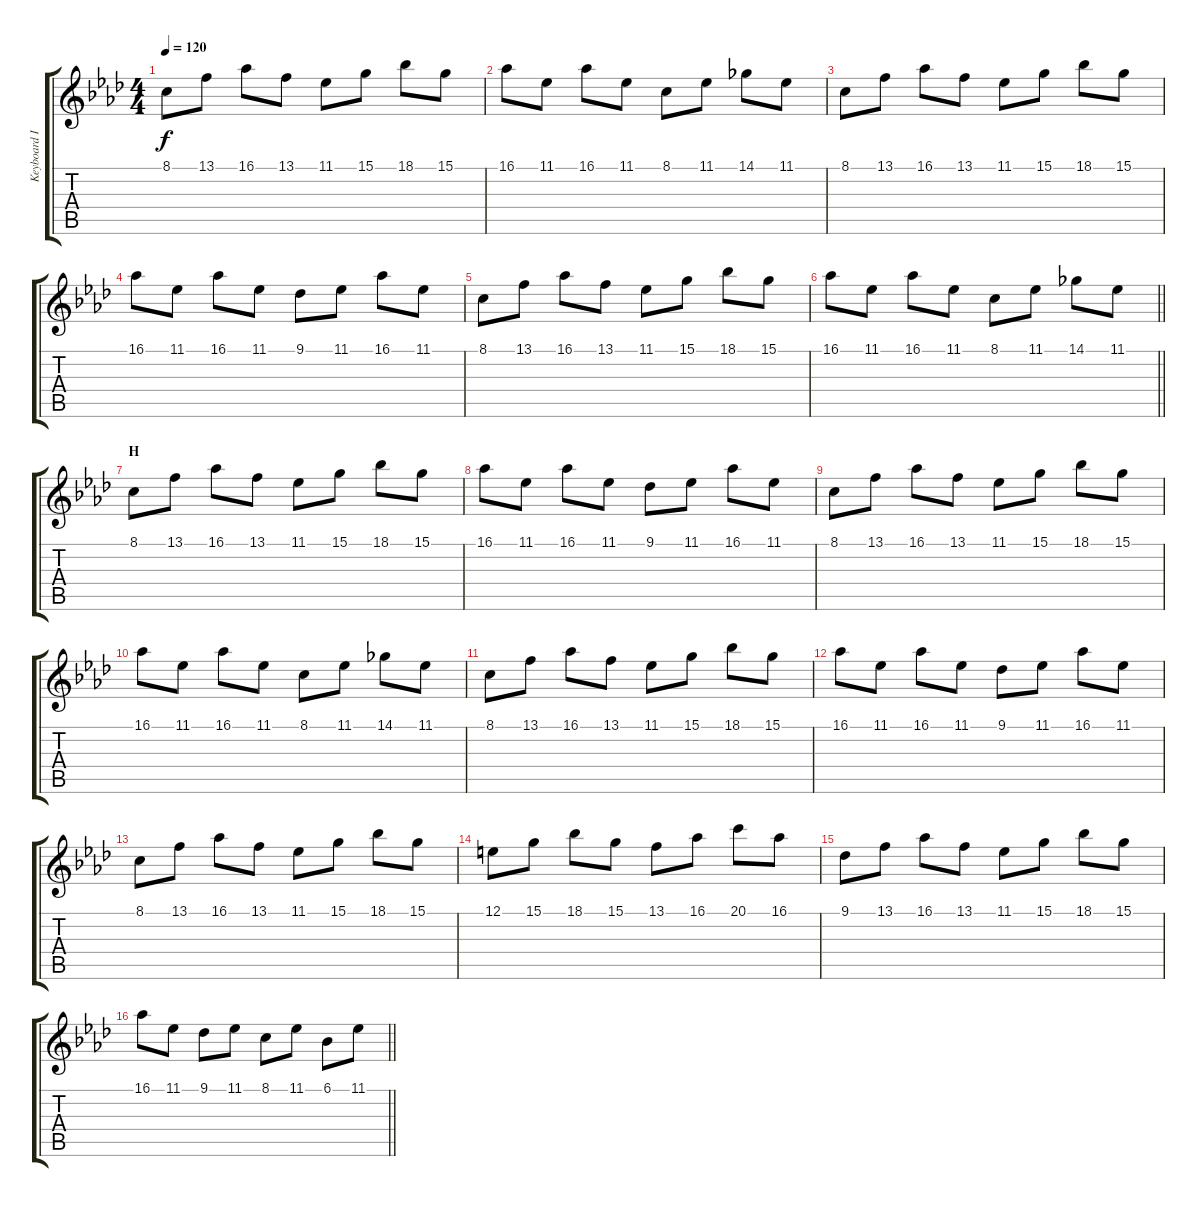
\track ("Keyboard II" "Keyboard I") {instrument acousticgrandpiano}
\staff {score tabs}
\tuning (E4 B3 G3 D3 A2 E2) {hide}
\ts (4 4)
\tempo 120
\clef g2
\ks ab
8.1.8{dy f} 13.1.8 16.1.8 13.1.8 11.1.8 15.1.8 18.1.8 15.1.8 |
16.1.8 11.1.8 16.1.8 11.1.8 8.1.8 11.1.8 14.1.8 11.1.8 |
8.1.8 13.1.8 16.1.8 13.1.8 11.1.8 15.1.8 18.1.8 15.1.8 |
16.1.8 11.1.8 16.1.8 11.1.8 9.1.8 11.1.8 16.1.8 11.1.8 |
8.1.8 13.1.8 16.1.8 13.1.8 11.1.8 15.1.8 18.1.8 15.1.8 |
\barLineRight lightlight
16.1.8 11.1.8 16.1.8 11.1.8 8.1.8 11.1.8 14.1.8 11.1.8 |
\section ("" "H")
8.1.8 13.1.8 16.1.8 13.1.8 11.1.8 15.1.8 18.1.8 15.1.8 |
16.1.8 11.1.8 16.1.8 11.1.8 9.1.8 11.1.8 16.1.8 11.1.8 |
8.1.8 13.1.8 16.1.8 13.1.8 11.1.8 15.1.8 18.1.8 15.1.8 |
16.1.8 11.1.8 16.1.8 11.1.8 8.1.8 11.1.8 14.1.8 11.1.8 |
8.1.8 13.1.8 16.1.8 13.1.8 11.1.8 15.1.8 18.1.8 15.1.8 |
16.1.8 11.1.8 16.1.8 11.1.8 9.1.8 11.1.8 16.1.8 11.1.8 |
8.1.8 13.1.8 16.1.8 13.1.8 11.1.8 15.1.8 18.1.8 15.1.8 |
12.1.8 15.1.8 18.1.8 15.1.8 13.1.8 16.1.8 20.1.8 16.1.8 |
9.1.8 13.1.8 16.1.8 13.1.8 11.1.8 15.1.8 18.1.8 15.1.8 |
\barLineRight lightlight
16.1.8 11.1.8 9.1.8 11.1.8 8.1.8 11.1.8 6.1.8 11.1.8
